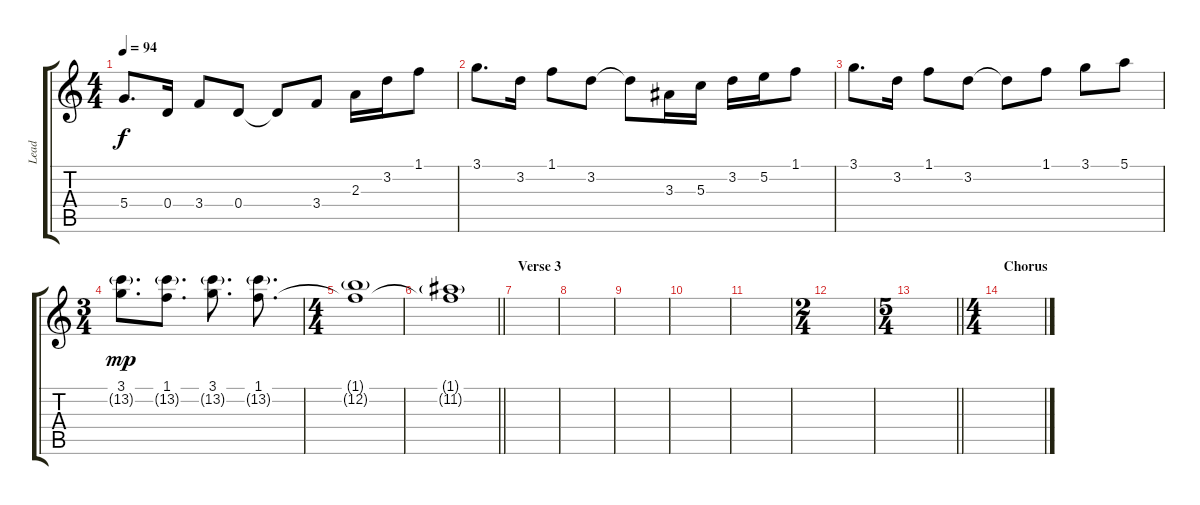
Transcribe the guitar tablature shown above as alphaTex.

\track ("Lead" "Lead") {instrument distortionguitar}
\staff {score tabs}
\tuning (E4 B3 G3 D3 A2 E2) {hide}
\ts (4 4)
\tempo 94
\clef g2
\ks c
5.4{t}.8{d dy f} 0.4.16 3.4.8 0.4.8 0.4{t}.8 3.4.8 2.3.16 3.2.16 1.1.8 |
3.1.8{d} 3.2.16 1.1.8 3.2.8 3.2{t}.8 3.3.16 5.3.16 3.2.16 5.2.16 1.1.8 |
3.1.8{d} 3.2.16 1.1.8 3.2.8 3.2{t}.8 1.1.8 3.1.8 5.1.8 |
\ts (3 4)
(3.1 13.2{g}).8{d dy mp} (1.1 13.2{g}).8{d} (3.1 13.2{g}).8{d} (1.1 13.2{g}).8{d} |
\ts (4 4)
(1.1{t} 12.2{g}).1 |
\barLineRight lightlight
(1.1{t} 11.2{g}).1 |
\section ("" "Verse 3")
|
|
|
|
|
\ts (2 4)
|
\ts (5 4)
\barLineRight lightlight
|
\ts (4 4)
\section ("" "Chorus")
